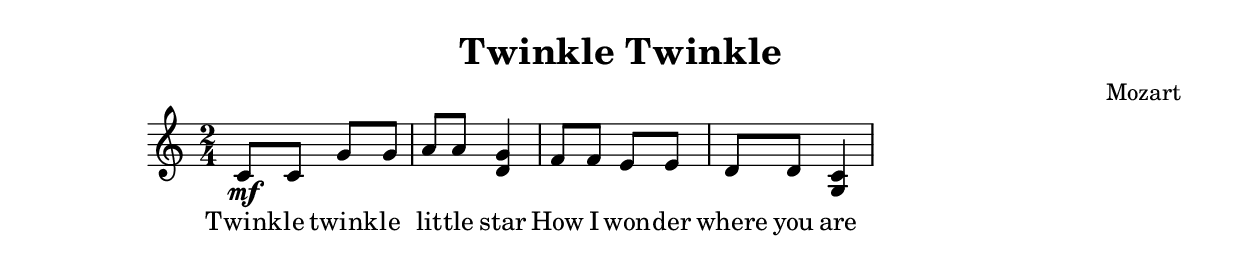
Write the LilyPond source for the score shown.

\header {
  title = "Twinkle Twinkle"
  composer = "Mozart"
}

\relative c' {
  \time 2/4
  c8\mf c g' g
  a8 a8 <g d>4
  f8 f e e
  d d <c g>4
}

\addlyrics {
  Twink -- le twink -- le lit -- tle star
  How I won -- der where you are
}
